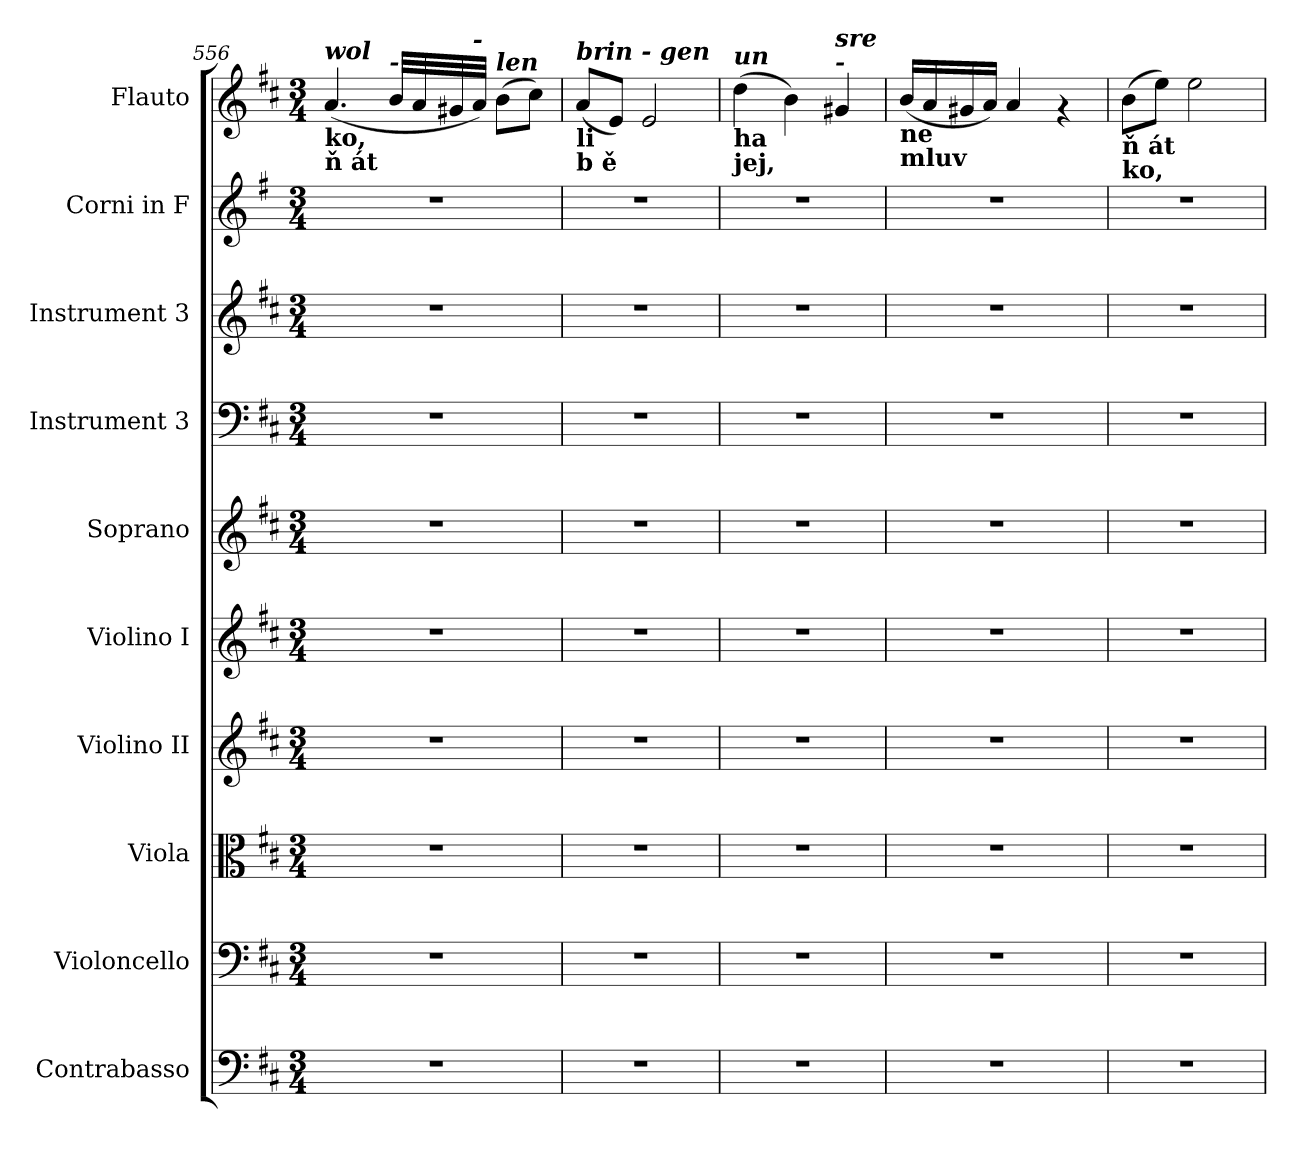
**kern	**kern	**kern	**kern	**kern	**kern	**kern	**kern	**kern	**kern
*part10	*part9	*part8	*part7	*part6	*part5	*part4	*part3	*part2	*part1
*staff10	*staff9	*staff8	*staff7	*staff6	*staff5	*staff4	*staff3	*staff2	*staff1
*I"Contrabasso	*I"Violoncello	*I"Viola	*I"Violino II	*I"Violino I	*I"Soprano	*I"Instrument 3	*I"Instrument 3	*I"Corni in F	*I"Flauto
*I'Cb.	*I'Vc.	*I'Vla.	*I'Vln. II	*I'Vln. I	*I'S	*	*	*I'Cor.	*I'Fl.
*clefF4	*clefF4	*clefC3	*clefG2	*clefG2	*clefG2	*clefF4	*clefG2	*clefG2	*clefG2
*ITrd1c2	*ITrd1c2	*ITrd1c2	*ITrd1c2	*ITrd1c2	*ITrd1c2	*ITrd1c2	*ITrd1c2	*ITrd4c7	*ITrd1c2
*k[]	*k[]	*k[]	*k[]	*k[]	*k[]	*k[]	*k[]	*k[]	*k[]
*C:	*C:	*C:	*C:	*C:	*C:	*C:	*C:	*C:	*C:
*M3/4	*M3/4	*M3/4	*M3/4	*M3/4	*M3/4	*M3/4	*M3/4	*M3/4	*M3/4
=556	=556	=556	=556	=556	=556	=556	=556	=556	=556
!	!	!	!	!	!	!	!	!	!LO:TX:a:Bi:t=wol
!	!	!	!	!	!	!	!	!	!LO:TX:b:B:t=ko,
!	!	!	!	!	!	!	!	!	!LO:TX:b:B:t=ň át
2.r	2.r	2.r	2.r	2.r	2.r	2.r	2.r	2.r	(<4.g/
!	!	!	!	!	!	!	!	!	!LO:TX:a:Bi:t=-
.	.	.	.	.	.	.	.	.	32a/L
.	.	.	.	.	.	.	.	.	32g/
.	.	.	.	.	.	.	.	.	32f#X/
!	!	!	!	!	!	!	!	!	!LO:TX:a:Bi:t=-
.	.	.	.	.	.	.	.	.	32g/J)
!	!	!	!	!	!	!	!	!	!LO:TX:a:Bi:t=len
.	.	.	.	.	.	.	.	.	(>8a\L
.	.	.	.	.	.	.	.	.	8b\J)
=557	=557	=557	=557	=557	=557	=557	=557	=557	=557
!	!	!	!	!	!	!	!	!	!LO:TX:a:Bi:t=brin - gen
!	!	!	!	!	!	!	!	!	!LO:TX:b:B:t=li
!	!	!	!	!	!	!	!	!	!LO:TX:b:B:t=b ě
2.r	2.r	2.r	2.r	2.r	2.r	2.r	2.r	2.r	(<8g/L
.	.	.	.	.	.	.	.	.	8d/J)
.	.	.	.	.	.	.	.	.	2d/
=558	=558	=558	=558	=558	=558	=558	=558	=558	=558
!	!	!	!	!	!	!	!	!	!LO:TX:a:Bi:t=un
!	!	!	!	!	!	!	!	!	!LO:TX:b:B:t=ha
!	!	!	!	!	!	!	!	!	!LO:TX:b:B:t=jej,
2.r	2.r	2.r	2.r	2.r	2.r	2.r	2.r	2.r	(>4cc\
.	.	.	.	.	.	.	.	.	4a\)
!	!	!	!	!	!	!	!	!	!LO:TX:a:Bi:t=-
!	!	!	!	!	!	!	!	!	!LO:TX:a:Bi:t=sre
.	.	.	.	.	.	.	.	.	4f#X/
=559	=559	=559	=559	=559	=559	=559	=559	=559	=559
!	!	!	!	!	!	!	!	!	!LO:TX:b:B:t=ne
!	!	!	!	!	!	!	!	!	!LO:TX:b:B:t=mluv
2.r	2.r	2.r	2.r	2.r	2.r	2.r	2.r	2.r	(<16a/L
.	.	.	.	.	.	.	.	.	16g/
.	.	.	.	.	.	.	.	.	16f#X/
.	.	.	.	.	.	.	.	.	16g/J)
.	.	.	.	.	.	.	.	.	4g/
.	.	.	.	.	.	.	.	.	4rf
=560	=560	=560	=560	=560	=560	=560	=560	=560	=560
!	!	!	!	!	!	!	!	!	!LO:TX:b:B:t=ň át
!	!	!	!	!	!	!	!	!	!LO:TX:b:B:t=ko,
2.r	2.r	2.r	2.r	2.r	2.r	2.r	2.r	2.r	(>8a\L
.	.	.	.	.	.	.	.	.	8dd\J)
.	.	.	.	.	.	.	.	.	2dd\
=	=	=	=	=	=	=	=	=	=
*-	*-	*-	*-	*-	*-	*-	*-	*-	*-
